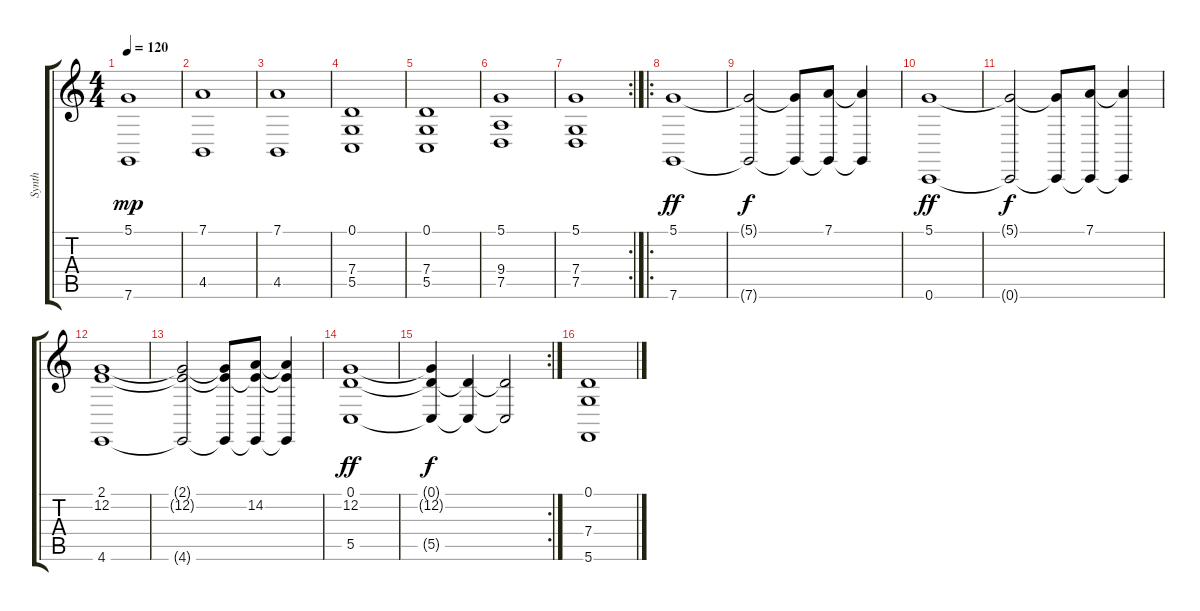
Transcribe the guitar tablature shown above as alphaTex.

\track ("Synth" "Synth") {instrument choiraahs}
\staff {score tabs}
\tuning (D4 G3 G3 C3 G2 C2) {hide}
\ts (4 4)
\tempo 120
\clef g2
\ks c
(5.1 7.6).1{dy mp} |
(7.1 4.5).1 |
(7.1 4.5).1 |
(0.1 7.4 5.5).1 |
(0.1 7.4 5.5).1 |
(5.1 9.4 7.5).1 |
\rc 2
(5.1 7.4 7.5).1 |
\ro
(5.1 7.6).1{dy ff} |
(5.1{t} 7.6{t}).2{dy f} (5.1{t} 7.6{t}).8 (7.1 7.6{t}).8 (7.1{t} 7.6{t}).4 |
(5.1 0.6).1{dy ff} |
(5.1{t} 0.6{t}).2{dy f} (5.1{t} 0.6{t}).8 (7.1 0.6{t}).8 (7.1{t} 0.6{t}).4 |
(2.1 12.2 4.6).1 |
(2.1{t} 12.2{t} 4.6{t}).2 (2.1{t} 12.2{t} 4.6{t}).8 (2.1{t} 14.2 4.6{t}).8 (2.1{t} 14.2{t} 4.6{t}).4 |
(0.1 12.2 5.5).1{dy ff} |
\rc 2
(0.1{t} 12.2{t} 5.5{t}).4{dy f} (0.1{t} 5.5{t}).4 (0.1{t} 5.5{t}).2 |
(0.1 7.4 5.6).1
